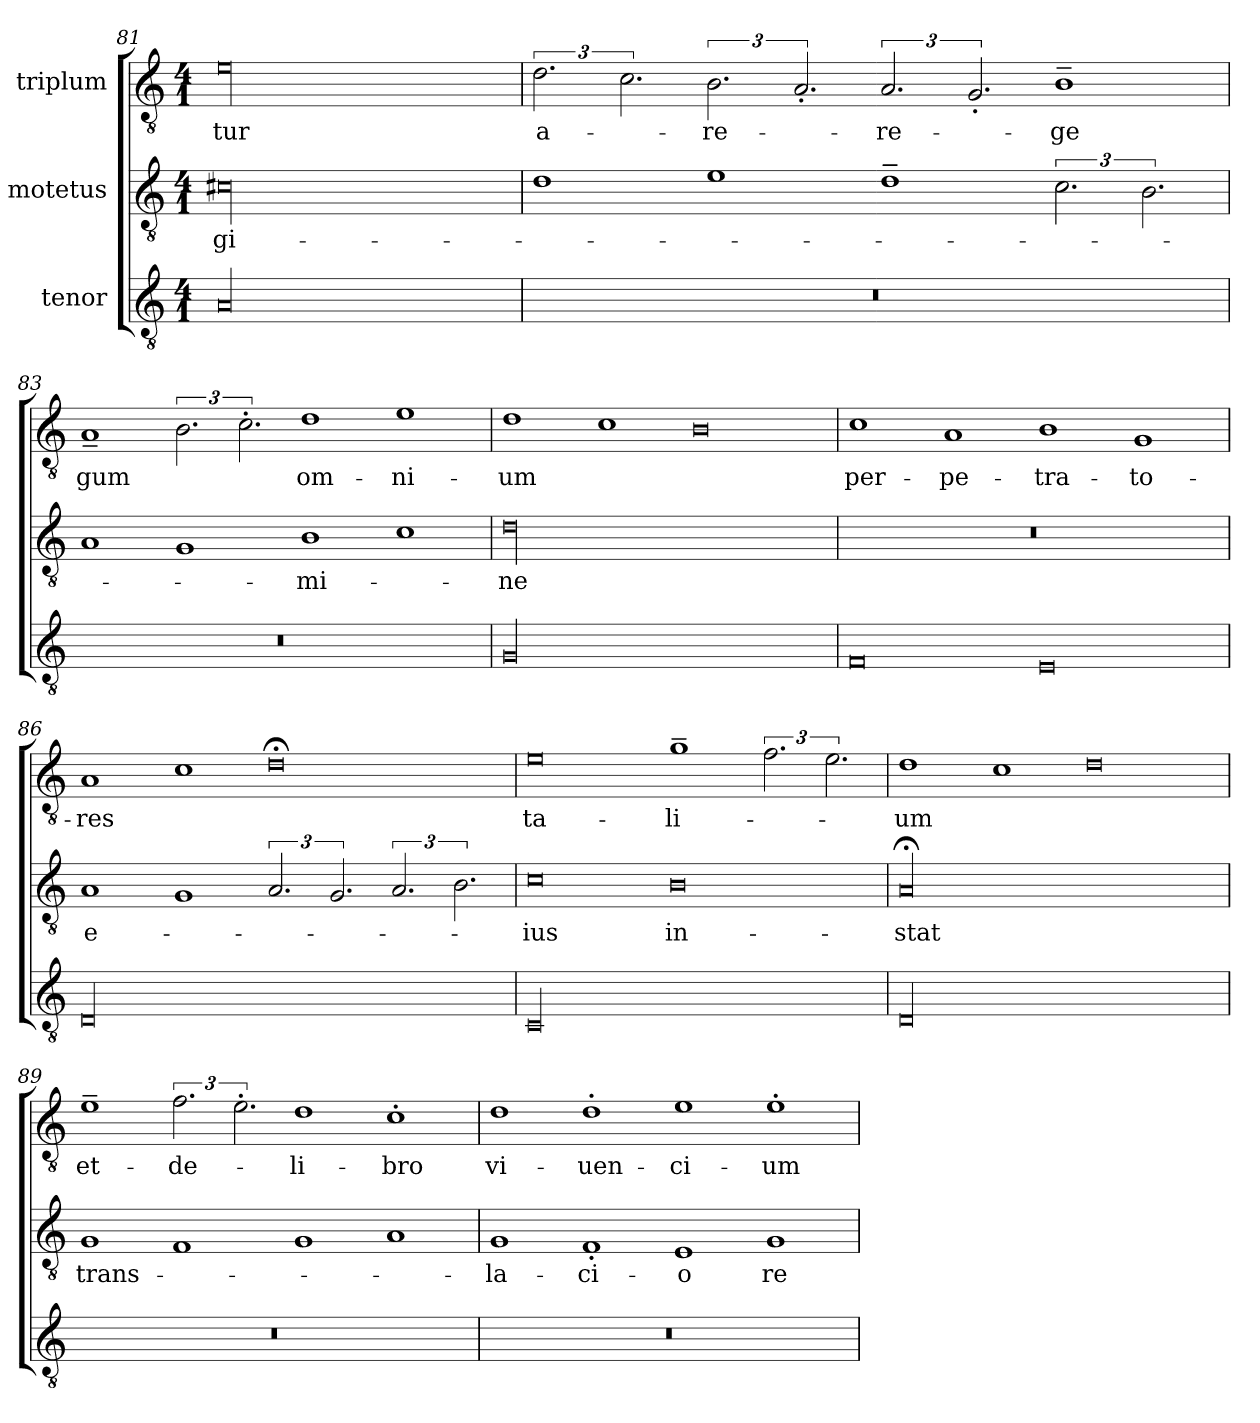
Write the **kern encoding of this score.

**kern	**kern	**text	**kern	**text
*part3	*part2	*part2	*part1	*part1
*staff3	*staff2	*staff2	*staff1	*staff1
*I"tenor	*I"motetus	*	*I"triplum	*
*clefGv2	*clefGv2	*	*clefGv2	*
*k[]	*k[]	*	*k[]	*
*C:	*C:	*	*C:	*
*M4/1	*M4/1	*	*M4/1	*
=81	=81	=81	=81	=81
00A/	00c#X\	-gi-	00e\	-tur
=82	=82	=82	=82	=82
00r	1d\	.	3.d\	a-
.	.	.	3.c\	.
.	1e\	.	3.B\	re-
.	.	.	3.A'/	.
.	1d~\	.	3.A/	re-
.	.	.	3.G'/	.
.	3.c\	.	1B~\	-ge
.	3.B\	.	.	.
=83	=83	=83	=83	=83
00r	1A/	.	1A~/	-gum
.	1G/	.	3.B\	.
.	.	.	3.c'\	.
.	1B\	-mi-	1d\	om-
.	1c\	.	1e\	-ni-
=84	=84	=84	=84	=84
00G/	00d\	-ne	1d\	-um
.	.	.	1c\	.
.	.	.	0B\	.
=85	=85	=85	=85	=85
0F/	00r	.	1c\	per-
.	.	.	1A/	-pe-
0E/	.	.	1B\	-tra-
.	.	.	1G/	-to-
=86	=86	=86	=86	=86
00D/	1A/	e-	1A/	-res
.	1G/	.	1c\	.
.	3.A/	.	0d;<\	.
.	3.G/	.	.	.
.	3.A/	.	.	.
.	3.B\	.	.	.
=87	=87	=87	=87	=87
00C/	0c\	-ius	0e\	ta-
.	0B\	in-	1g~\	-li-
.	.	.	3.f\	.
.	.	.	3.e\	.
=88	=88	=88	=88	=88
00D/	00A;</	-stat	1d\	-um
.	.	.	1c\	.
.	.	.	0d\	.
=89	=89	=89	=89	=89
00r	1G/	trans-	1e~\	et-
.	1F/	.	3.f\	de-
.	.	.	3.e'\	.
.	1G/	.	1d\	li-
.	1A/	.	1c'\	-bro
=90	=90	=90	=90	=90
00r	1G/	-la-	1d\	vi-
.	1F'/	-ci-	1d'\	-uen-
.	1E/	-o	1e\	-ci-
.	1G/	re-	1e'\	-um
=	=	=	=	=
*-	*-	*-	*-	*-
